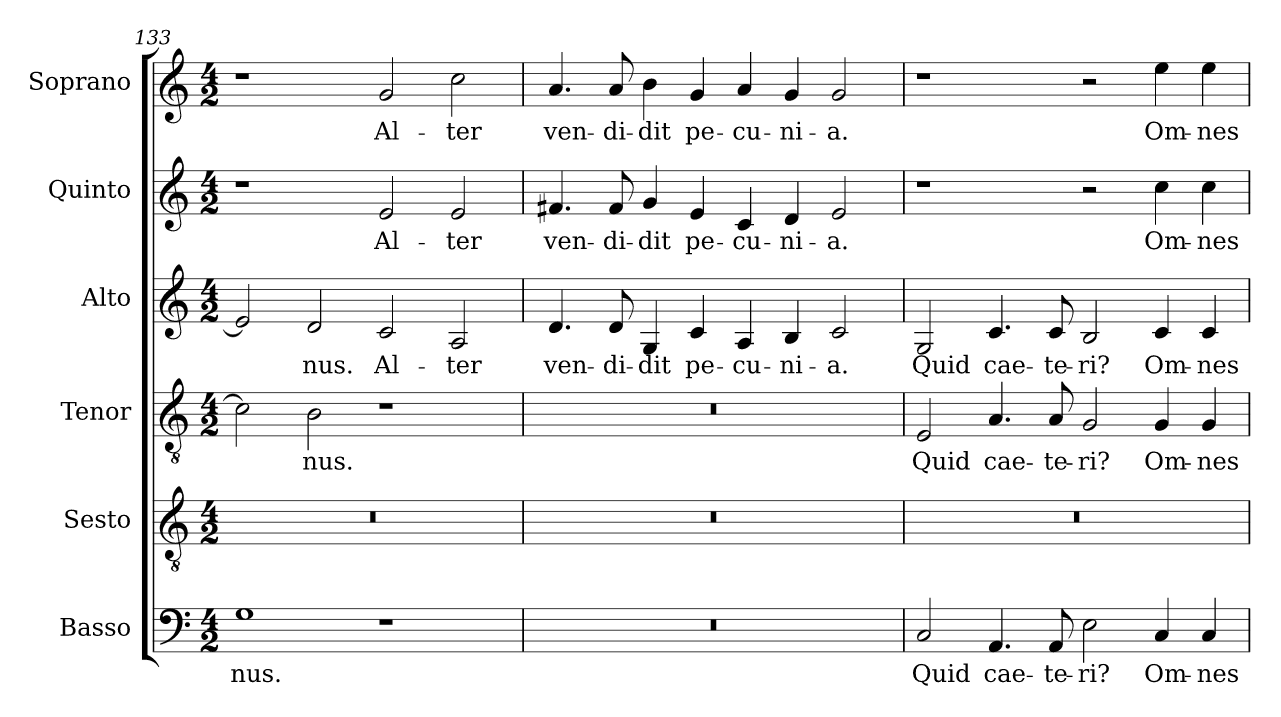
**kern	**text	**kern	**kern	**text	**kern	**text	**kern	**text	**kern	**text
*part6	*part6	*part5	*part4	*part4	*part3	*part3	*part2	*part2	*part1	*part1
*staff6	*staff6	*staff5	*staff4	*staff4	*staff3	*staff3	*staff2	*staff2	*staff1	*staff1
*I"Basso	*	*I"Sesto	*I"Tenor	*	*I"Alto	*	*I"Quinto	*	*I"Soprano	*
*I'B.	*	*I'Ss.	*I'T.	*	*I'A.	*	*I'Q.	*	*I'S.	*
*clefF4	*	*clefGv2	*clefGv2	*	*clefG2	*	*clefG2	*	*clefG2	*
*	*	*ITrd7c12	*ITrd7c12	*	*	*	*	*	*	*
*k[]	*	*k[]	*k[]	*	*k[]	*	*k[]	*	*k[]	*
*C:	*	*C:	*C:	*	*C:	*	*C:	*	*C:	*
*M4/2	*	*M4/2	*M4/2	*	*M4/2	*	*M4/2	*	*M4/2	*
=133	=133	=133	=133	=133	=133	=133	=133	=133	=133	=133
!	!LO:LY:b:color=#000000	!LO:N:vis=1	!	!	!	!	!	!	!	!
1Gi	-nus.	0r	2Ci\]	.	2ei/]	.	1r	.	1r	.
!	!	!	!	!LO:LY:b:color=#000000	!	!	!	!	!	!
!	!	!	!	!	!	!LO:LY:b:color=#000000	!	!	!	!
.	.	.	2BBi\	-nus.	2di/	-nus.	.	.	.	.
!	!	!	!	!	!	!LO:LY:b:color=#000000	!	!	!	!
!	!	!	!	!	!	!	!	!LO:LY:b:color=#000000	!	!
!	!	!	!	!	!	!	!	!	!	!LO:LY:b:color=#000000
1r	.	.	1r	.	2ci/	Al-	2ei/	Al-	2gi/	Al-
!	!	!	!	!	!	!LO:LY:b:color=#000000	!	!	!	!
!	!	!	!	!	!	!	!	!LO:LY:b:color=#000000	!	!
!	!	!	!	!	!	!	!	!	!	!LO:LY:b:color=#000000
.	.	.	.	.	2Ai/	-ter	2ei/	-ter	2cci\	-ter
=134	=134	=134	=134	=134	=134	=134	=134	=134	=134	=134
!LO:N:vis=1	!	!LO:N:vis=1	!LO:N:vis=1	!	!	!	!	!	!	!
!	!	!	!	!	!	!LO:LY:b:color=#000000	!	!	!	!
!	!	!	!	!	!	!	!	!LO:LY:b:color=#000000	!	!
!	!	!	!	!	!	!	!	!	!	!LO:LY:b:color=#000000
0r	.	0r	0r	.	4.di/	ven-	4.f#Xi/	ven-	4.ai/	ven-
!	!	!	!	!	!	!LO:LY:b:color=#000000	!	!	!	!
!	!	!	!	!	!	!	!	!LO:LY:b:color=#000000	!	!
!	!	!	!	!	!	!	!	!	!	!LO:LY:b:color=#000000
.	.	.	.	.	8di/	-di-	8f#i/	-di-	8ai/	-di-
!	!	!	!	!	!	!LO:LY:b:color=#000000	!	!	!	!
!	!	!	!	!	!	!	!	!LO:LY:b:color=#000000	!	!
!	!	!	!	!	!	!	!	!	!	!LO:LY:b:color=#000000
.	.	.	.	.	4Gi/	-dit	4gi/	-dit	4bi\	-dit
!	!	!	!	!	!	!LO:LY:b:color=#000000	!	!	!	!
!	!	!	!	!	!	!	!	!LO:LY:b:color=#000000	!	!
!	!	!	!	!	!	!	!	!	!	!LO:LY:b:color=#000000
.	.	.	.	.	4ci/	pe-	4ei/	pe-	4gi/	pe-
!	!	!	!	!	!	!LO:LY:b:color=#000000	!	!	!	!
!	!	!	!	!	!	!	!	!LO:LY:b:color=#000000	!	!
!	!	!	!	!	!	!	!	!	!	!LO:LY:b:color=#000000
.	.	.	.	.	4Ai/	-cu-	4ci/	-cu-	4ai/	-cu-
!	!	!	!	!	!	!LO:LY:b:color=#000000	!	!	!	!
!	!	!	!	!	!	!	!	!LO:LY:b:color=#000000	!	!
!	!	!	!	!	!	!	!	!	!	!LO:LY:b:color=#000000
.	.	.	.	.	4Bi/	-ni-	4di/	-ni-	4gi/	-ni-
!	!	!	!	!	!	!LO:LY:b:color=#000000	!	!	!	!
!	!	!	!	!	!	!	!	!LO:LY:b:color=#000000	!	!
!	!	!	!	!	!	!	!	!	!	!LO:LY:b:color=#000000
.	.	.	.	.	2ci/	-a.	2ei/	-a.	2gi/	-a.
=135	=135	=135	=135	=135	=135	=135	=135	=135	=135	=135
!	!LO:LY:b:color=#000000	!LO:N:vis=1	!	!	!	!	!	!	!	!
!	!	!	!	!LO:LY:b:color=#000000	!	!	!	!	!	!
!	!	!	!	!	!	!LO:LY:b:color=#000000	!	!	!	!
2Ci/	Quid	0r	2EEi/	Quid	2Gi/	Quid	1r	.	1r	.
!	!LO:LY:b:color=#000000	!	!	!	!	!	!	!	!	!
!	!	!	!	!LO:LY:b:color=#000000	!	!	!	!	!	!
!	!	!	!	!	!	!LO:LY:b:color=#000000	!	!	!	!
4.AAi/	cae-	.	4.AAi/	cae-	4.ci/	cae-	.	.	.	.
!	!LO:LY:b:color=#000000	!	!	!	!	!	!	!	!	!
!	!	!	!	!LO:LY:b:color=#000000	!	!	!	!	!	!
!	!	!	!	!	!	!LO:LY:b:color=#000000	!	!	!	!
8AAi/	-te-	.	8AAi/	-te-	8ci/	-te-	.	.	.	.
!	!LO:LY:b:color=#000000	!	!	!	!	!	!	!	!	!
!	!	!	!	!LO:LY:b:color=#000000	!	!	!	!	!	!
!	!	!	!	!	!	!LO:LY:b:color=#000000	!	!	!	!
2Ei\	-ri?	.	2GGi/	-ri?	2Bi/	-ri?	2r	.	2r	.
!	!LO:LY:b:color=#000000	!	!	!	!	!	!	!	!	!
!	!	!	!	!LO:LY:b:color=#000000	!	!	!	!	!	!
!	!	!	!	!	!	!LO:LY:b:color=#000000	!	!	!	!
!	!	!	!	!	!	!	!	!LO:LY:b:color=#000000	!	!
!	!	!	!	!	!	!	!	!	!	!LO:LY:b:color=#000000
4Ci/	Om-	.	4GGi/	Om-	4ci/	Om-	4cci\	Om-	4eei\	Om-
!	!LO:LY:b:color=#000000	!	!	!	!	!	!	!	!	!
!	!	!	!	!LO:LY:b:color=#000000	!	!	!	!	!	!
!	!	!	!	!	!	!LO:LY:b:color=#000000	!	!	!	!
!	!	!	!	!	!	!	!	!LO:LY:b:color=#000000	!	!
!	!	!	!	!	!	!	!	!	!	!LO:LY:b:color=#000000
4Ci/	-nes	.	4GGi/	-nes	4ci/	-nes	4cci\	-nes	4eei\	-nes
=	=	=	=	=	=	=	=	=	=	=
*-	*-	*-	*-	*-	*-	*-	*-	*-	*-	*-
